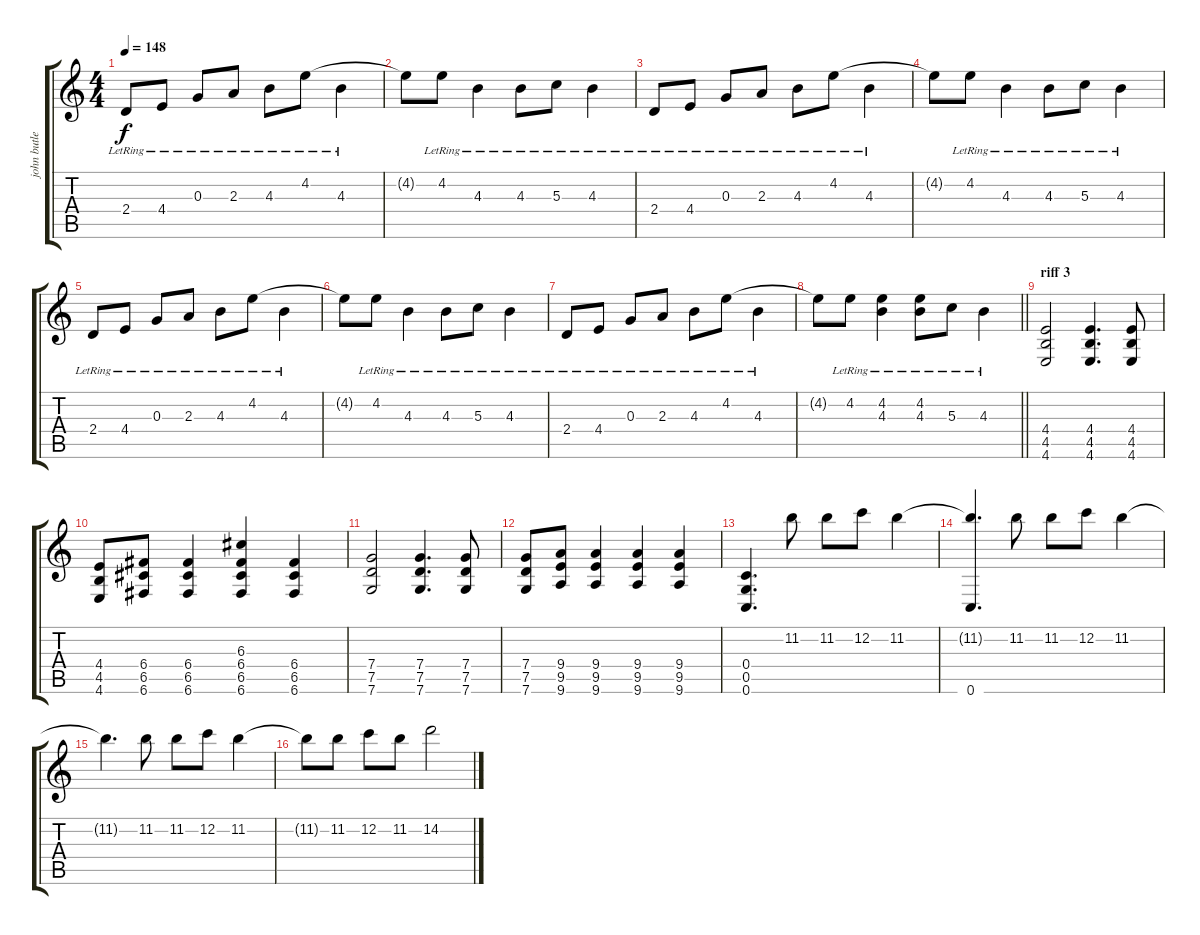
\track ("john butler ampliefied 11 string guitare" "john butle") {instrument overdrivenguitar}
\staff {score tabs}
\tuning (E4 C4 G3 C3 G2 C2) {hide}
\ts (4 4)
\tempo 148
\clef g2
\ks c
2.4{lr}.8{dy f} 4.4{lr}.8 0.3{lr}.8 2.3{lr}.8 4.3{lr}.8 4.2{lr}.8 4.3{lr}.4 |
4.2{t}.8 4.2{lr}.8 4.3{lr}.4 4.3{lr}.8 5.3{lr}.8 4.3{lr}.4 |
2.4{lr}.8 4.4{lr}.8 0.3{lr}.8 2.3{lr}.8 4.3{lr}.8 4.2{lr}.8 4.3{lr}.4 |
4.2{t}.8 4.2{lr}.8 4.3{lr}.4 4.3{lr}.8 5.3{lr}.8 4.3{lr}.4 |
2.4{lr}.8 4.4{lr}.8 0.3{lr}.8 2.3{lr}.8 4.3{lr}.8 4.2{lr}.8 4.3{lr}.4 |
4.2{t}.8 4.2{lr}.8 4.3{lr}.4 4.3{lr}.8 5.3{lr}.8 4.3{lr}.4 |
2.4{lr}.8 4.4{lr}.8 0.3{lr}.8 2.3{lr}.8 4.3{lr}.8 4.2{lr}.8 4.3{lr}.4 |
\barLineRight lightlight
4.2{t}.8 4.2{lr}.8 (4.2 4.3{lr}).4 (4.2 4.3{lr}).8 5.3{lr}.8 4.3{lr}.4 |
\section ("" "riff 3")
(4.4 4.5 4.6).2 (4.4 4.5 4.6).4{d} (4.4 4.5 4.6).8 |
(4.4 4.5 4.6).8 (6.4 6.5 6.6).8 (6.4 6.5 6.6).4 (6.3 6.4 6.5 6.6).4 (6.4 6.5 6.6).4 |
(7.4 7.5 7.6).2 (7.4 7.5 7.6).4{d} (7.4 7.5 7.6).8 |
(7.4 7.5 7.6).8 (9.4 9.5 9.6).8 (9.4 9.5 9.6).4 (9.4 9.5 9.6).4 (9.4 9.5 9.6).4 |
(0.4 0.5 0.6).4{d} 11.2.8 11.2.8 12.2.8 11.2.4 |
(11.2{t} 0.6).4{d} 11.2.8 11.2.8 12.2.8 11.2.4 |
11.2{t}.4{d} 11.2.8 11.2.8 12.2.8 11.2.4 |
11.2{t}.8 11.2.8 12.2.8 11.2.8 14.2.2
